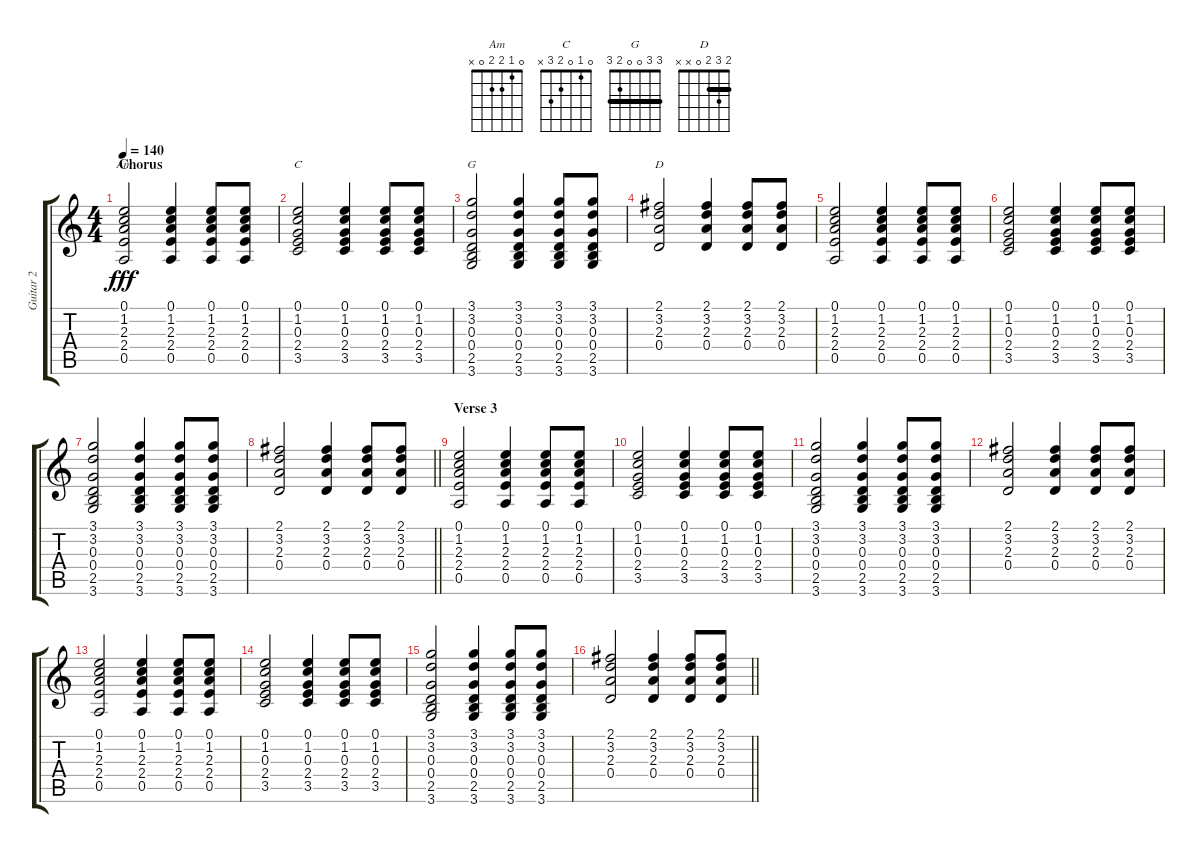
\track ("Guitar 2" "Guitar 2") {instrument acousticguitarsteel}
\staff {score tabs}
\tuning (E4 B3 G3 D3 A2 E2) {hide}
\chord ("Am" 0 1 2 2 0 x)
\chord ("C" 0 1 0 2 3 x)
\chord ("G" 3 3 0 0 2 3) {barre 3}
\chord ("D" 2 3 2 0 x x) {barre 2}
\ts (4 4)
\section ("" "Chorus")
\tempo 140
\clef g2
\ks c
(0.1 1.2 2.3 2.4 0.5).2{ch "Am" dy fff} (0.1 1.2 2.3 2.4 0.5).4 (0.1 1.2 2.3 2.4 0.5).8 (0.1 1.2 2.3 2.4 0.5).8 |
(0.1 1.2 0.3 2.4 3.5).2{ch "C"} (0.1 1.2 0.3 2.4 3.5).4 (0.1 1.2 0.3 2.4 3.5).8 (0.1 1.2 0.3 2.4 3.5).8 |
(3.1 3.2 0.3 0.4 2.5 3.6).2{ch "G"} (3.1 3.2 0.3 0.4 2.5 3.6).4 (3.1 3.2 0.3 0.4 2.5 3.6).8 (3.1 3.2 0.3 0.4 2.5 3.6).8 |
(2.1 3.2 2.3 0.4).2{ch "D"} (2.1 3.2 2.3 0.4).4 (2.1 3.2 2.3 0.4).8 (2.1 3.2 2.3 0.4).8 |
(0.1 1.2 2.3 2.4 0.5).2 (0.1 1.2 2.3 2.4 0.5).4 (0.1 1.2 2.3 2.4 0.5).8 (0.1 1.2 2.3 2.4 0.5).8 |
(0.1 1.2 0.3 2.4 3.5).2 (0.1 1.2 0.3 2.4 3.5).4 (0.1 1.2 0.3 2.4 3.5).8 (0.1 1.2 0.3 2.4 3.5).8 |
(3.1 3.2 0.3 0.4 2.5 3.6).2 (3.1 3.2 0.3 0.4 2.5 3.6).4 (3.1 3.2 0.3 0.4 2.5 3.6).8 (3.1 3.2 0.3 0.4 2.5 3.6).8 |
\barLineRight lightlight
(2.1 3.2 2.3 0.4).2 (2.1 3.2 2.3 0.4).4 (2.1 3.2 2.3 0.4).8 (2.1 3.2 2.3 0.4).8 |
\section ("" "Verse 3")
(0.1 1.2 2.3 2.4 0.5).2 (0.1 1.2 2.3 2.4 0.5).4 (0.1 1.2 2.3 2.4 0.5).8 (0.1 1.2 2.3 2.4 0.5).8 |
(0.1 1.2 0.3 2.4 3.5).2 (0.1 1.2 0.3 2.4 3.5).4 (0.1 1.2 0.3 2.4 3.5).8 (0.1 1.2 0.3 2.4 3.5).8 |
(3.1 3.2 0.3 0.4 2.5 3.6).2 (3.1 3.2 0.3 0.4 2.5 3.6).4 (3.1 3.2 0.3 0.4 2.5 3.6).8 (3.1 3.2 0.3 0.4 2.5 3.6).8 |
(2.1 3.2 2.3 0.4).2 (2.1 3.2 2.3 0.4).4 (2.1 3.2 2.3 0.4).8 (2.1 3.2 2.3 0.4).8 |
(0.1 1.2 2.3 2.4 0.5).2 (0.1 1.2 2.3 2.4 0.5).4 (0.1 1.2 2.3 2.4 0.5).8 (0.1 1.2 2.3 2.4 0.5).8 |
(0.1 1.2 0.3 2.4 3.5).2 (0.1 1.2 0.3 2.4 3.5).4 (0.1 1.2 0.3 2.4 3.5).8 (0.1 1.2 0.3 2.4 3.5).8 |
(3.1 3.2 0.3 0.4 2.5 3.6).2 (3.1 3.2 0.3 0.4 2.5 3.6).4 (3.1 3.2 0.3 0.4 2.5 3.6).8 (3.1 3.2 0.3 0.4 2.5 3.6).8 |
\barLineRight lightlight
(2.1 3.2 2.3 0.4).2 (2.1 3.2 2.3 0.4).4 (2.1 3.2 2.3 0.4).8 (2.1 3.2 2.3 0.4).8
